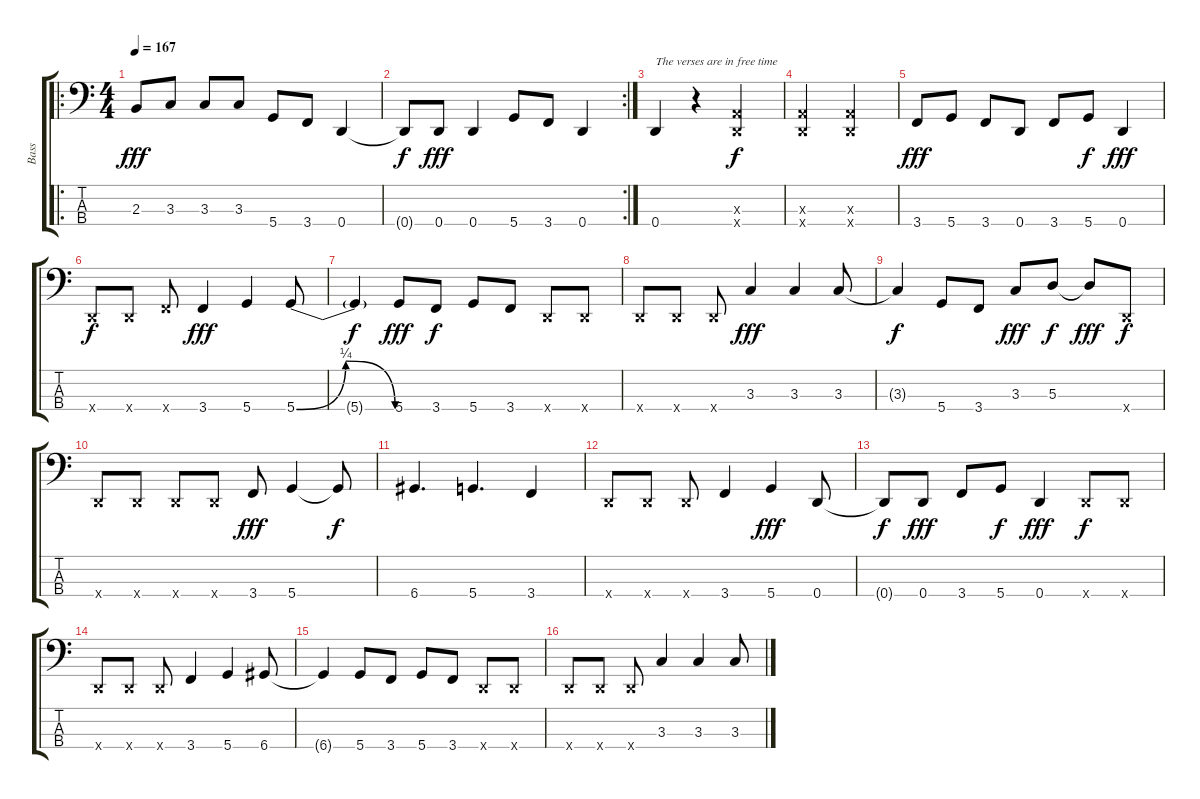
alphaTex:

\track ("Bass" "Bass") {instrument acousticguitarsteel}
\staff {score tabs}
\tuning (G2 D2 A1 D1) {hide}
\ro
\ts (4 4)
\tempo 167
\clef f4
\ks c
2.3.8{dy fff} 3.3.8 3.3.8 3.3.8 5.4.8 3.4.8 0.4.4 |
\rc 2
0.4{t}.8{dy f} 0.4.8{dy fff} 0.4.4 5.4.8 3.4.8 0.4.4 |
0.4.4{txt "The verses are in free time"} r.4 (0.3{x} 0.4{x}).2{dy f} |
(0.3{x} 0.4{x}).2 (0.3{x} 0.4{x}).2 |
3.4.8{dy fff} 5.4.8 3.4.8 0.4.8 3.4.8 5.4.8{dy f} 0.4.4{dy fff} |
0.4{x}.8{dy f} 0.4{x}.8 3.4{x}.8 3.4.4{dy fff} 5.4.4 5.4{be (bendrelease 0 0 30 1 55 1 60 0)}.8 |
5.4{t}.4{dy f} 5.4.8{dy fff} 3.4.8{dy f} 5.4.8 3.4.8 0.4{x}.8 0.4{x}.8 |
0.4{x}.8 0.4{x}.8 0.4{x}.8 3.3.4{dy fff} 3.3.4 3.3.8 |
3.3{t}.4{dy f} 5.4.8 3.4.8 3.3.8{dy fff} 5.3.8{dy f} 5.3{t}.8{dy fff} 0.4{x}.8{dy f} |
0.4{x}.8 0.4{x}.8 0.4{x}.8 0.4{x}.8 3.4.8{dy fff} 5.4.4 5.4{t}.8{dy f} |
6.4.4{d} 5.4.4{d} 3.4.4 |
0.4{x}.8 0.4{x}.8 0.4{x}.8 3.4.4 5.4.4{dy fff} 0.4.8 |
0.4{t}.8{dy f} 0.4.8{dy fff} 3.4.8 5.4.8{dy f} 0.4.4{dy fff} 0.4{x}.8{dy f} 0.4{x}.8 |
0.4{x}.8 0.4{x}.8 0.4{x}.8 3.4.4 5.4.4 6.4.8 |
6.4{t}.4 5.4.8 3.4.8 5.4.8 3.4.8 0.4{x}.8 0.4{x}.8 |
0.4{x}.8 0.4{x}.8 0.4{x}.8 3.3.4 3.3.4 3.3.8
